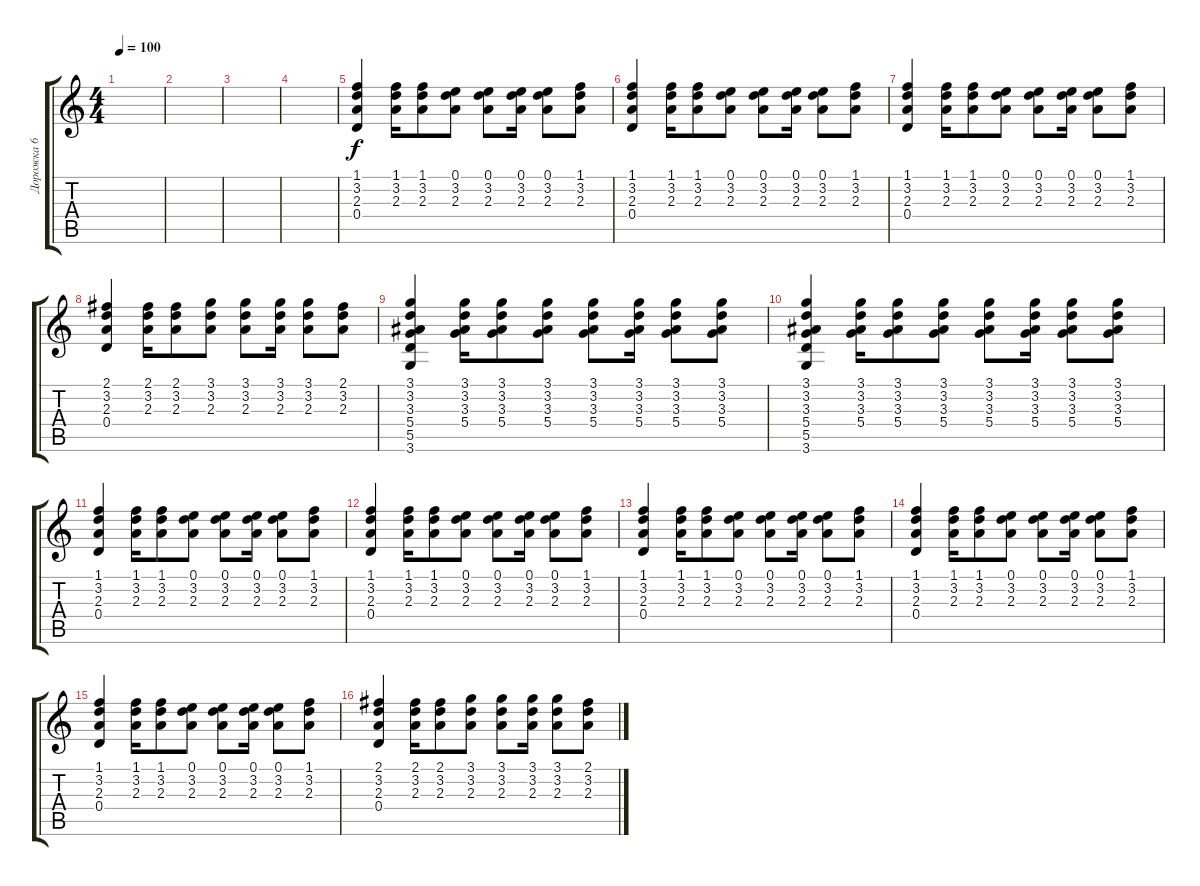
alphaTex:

\track ("Дорожка 6" "Дорожка 6") {instrument acousticguitarsteel}
\staff {score tabs}
\tuning (E4 B3 G3 D3 A2 E2) {hide}
\ts (4 4)
\tempo 100
\clef g2
\ks c
|
|
|
|
(1.1 3.2 2.3 0.4).4 (1.1 3.2 2.3).16 (1.1 3.2 2.3).8 (0.1 3.2 2.3).8 (0.1 3.2 2.3).8 (0.1 3.2 2.3).16 (0.1 3.2 2.3).8 (1.1 3.2 2.3).8 |
(1.1 3.2 2.3 0.4).4 (1.1 3.2 2.3).16 (1.1 3.2 2.3).8 (0.1 3.2 2.3).8 (0.1 3.2 2.3).8 (0.1 3.2 2.3).16 (0.1 3.2 2.3).8 (1.1 3.2 2.3).8 |
(1.1 3.2 2.3 0.4).4 (1.1 3.2 2.3).16 (1.1 3.2 2.3).8 (0.1 3.2 2.3).8 (0.1 3.2 2.3).8 (0.1 3.2 2.3).16 (0.1 3.2 2.3).8 (1.1 3.2 2.3).8 |
(2.1 3.2 2.3 0.4).4 (2.1 3.2 2.3).16 (2.1 3.2 2.3).8 (3.1 3.2 2.3).8 (3.1 3.2 2.3).8 (3.1 3.2 2.3).16 (3.1 3.2 2.3).8 (2.1 3.2 2.3).8 |
(3.1 3.2 3.3 5.4 5.5 3.6).4 (3.1 3.2 3.3 5.4).16 (3.1 3.2 3.3 5.4).8 (3.1 3.2 3.3 5.4).8 (3.1 3.2 3.3 5.4).8 (3.1 3.2 3.3 5.4).16 (3.1 3.2 3.3 5.4).8 (3.1 3.2 3.3 5.4).8 |
(3.1 3.2 3.3 5.4 5.5 3.6).4 (3.1 3.2 3.3 5.4).16 (3.1 3.2 3.3 5.4).8 (3.1 3.2 3.3 5.4).8 (3.1 3.2 3.3 5.4).8 (3.1 3.2 3.3 5.4).16 (3.1 3.2 3.3 5.4).8 (3.1 3.2 3.3 5.4).8 |
(1.1 3.2 2.3 0.4).4 (1.1 3.2 2.3).16 (1.1 3.2 2.3).8 (0.1 3.2 2.3).8 (0.1 3.2 2.3).8 (0.1 3.2 2.3).16 (0.1 3.2 2.3).8 (1.1 3.2 2.3).8 |
(1.1 3.2 2.3 0.4).4 (1.1 3.2 2.3).16 (1.1 3.2 2.3).8 (0.1 3.2 2.3).8 (0.1 3.2 2.3).8 (0.1 3.2 2.3).16 (0.1 3.2 2.3).8 (1.1 3.2 2.3).8 |
(1.1 3.2 2.3 0.4).4 (1.1 3.2 2.3).16 (1.1 3.2 2.3).8 (0.1 3.2 2.3).8 (0.1 3.2 2.3).8 (0.1 3.2 2.3).16 (0.1 3.2 2.3).8 (1.1 3.2 2.3).8 |
(1.1 3.2 2.3 0.4).4 (1.1 3.2 2.3).16 (1.1 3.2 2.3).8 (0.1 3.2 2.3).8 (0.1 3.2 2.3).8 (0.1 3.2 2.3).16 (0.1 3.2 2.3).8 (1.1 3.2 2.3).8 |
(1.1 3.2 2.3 0.4).4 (1.1 3.2 2.3).16 (1.1 3.2 2.3).8 (0.1 3.2 2.3).8 (0.1 3.2 2.3).8 (0.1 3.2 2.3).16 (0.1 3.2 2.3).8 (1.1 3.2 2.3).8 |
(2.1 3.2 2.3 0.4).4 (2.1 3.2 2.3).16 (2.1 3.2 2.3).8 (3.1 3.2 2.3).8 (3.1 3.2 2.3).8 (3.1 3.2 2.3).16 (3.1 3.2 2.3).8 (2.1 3.2 2.3).8
